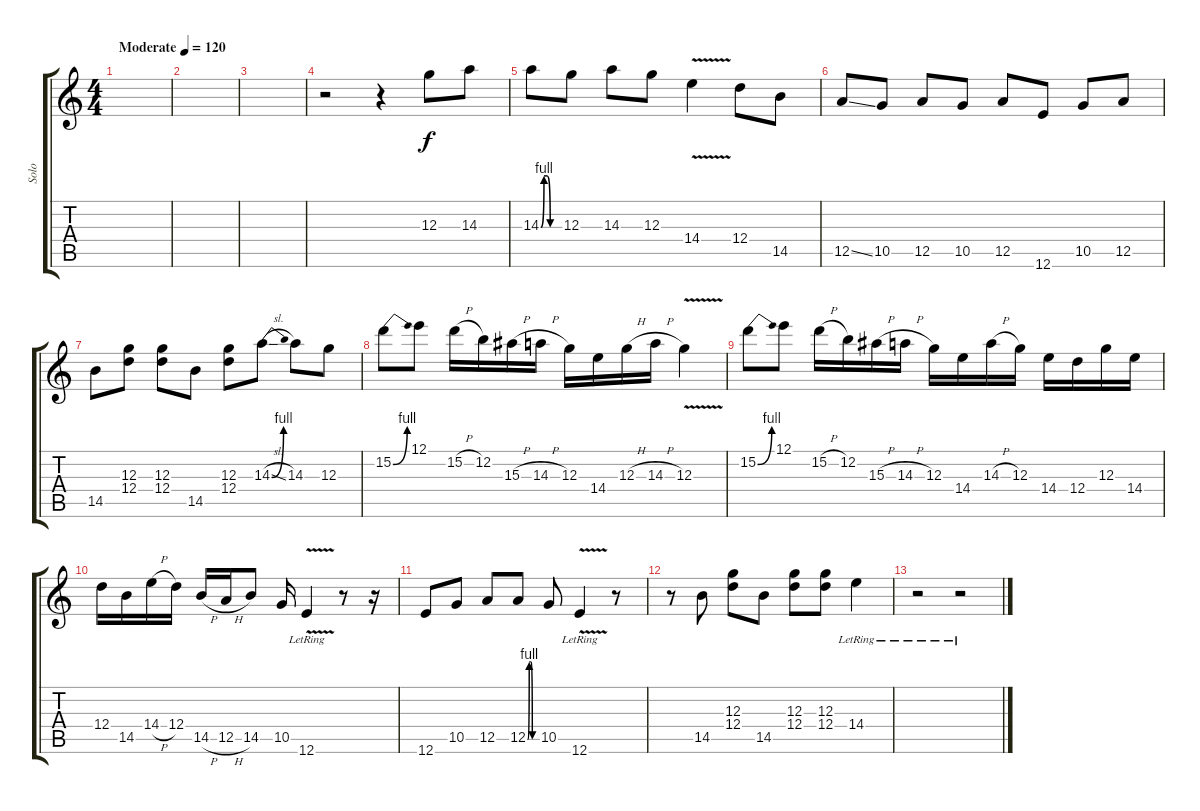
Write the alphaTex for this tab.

\track ("Solo" "Solo") {instrument distortionguitar}
\staff {score tabs}
\tuning (E4 B3 G3 D3 A2 E2) {hide}
\ts (4 4)
\tempo (120 "Moderate")
\clef g2
\ks c
|
|
|
r.2 r.4 12.3.8 14.3.8 |
14.3{be (custom 0 0 10 4 20 4 30 0 60 0)}.8 12.3.8 14.3.8 12.3.8 14.4{v}.4 12.4.8 14.5.8 |
12.5{ss}.8 10.5.8 12.5.8 10.5.8 12.5.8 12.6.8 10.5.8 12.5.8 |
14.5.8 (12.3 12.4).8 (12.3 12.4).8 14.5.8 (12.3 12.4).8 14.3{be (bend 0 0 60 4) sl}.8 14.3.8 12.3.8 |
15.2{be (bend 0 0 60 4)}.8 12.1.8 15.2{h}.16 12.2.16 15.3{h}.16 14.3{h}.16 12.3.16 14.4.16 12.3{h}.16 14.3{h}.16 12.3{v}.4 |
15.2{be (bend 0 0 60 4)}.8 12.1.8 15.2{h}.16 12.2.16 15.3{h}.16 14.3{h}.16 12.3.16 14.4.16 14.3{h}.16 12.3.16 14.4.16 12.4.16 12.3.16 14.4.16 |
12.4.16 14.5.16 14.4{h}.16 12.4.16 14.5{h}.16 12.5{h}.16 14.5.8 10.5.16 12.6{v lr}.4 r.8 r.16 |
12.6.8 10.5.8 12.5.8 12.5{be (custom 0 0 10 4 20 4 30 0 60 0)}.8 10.5.8 12.6{v lr}.4 r.8 |
r.8 14.5.8 (12.3 12.4).8 14.5.8 (12.3 12.4).8 (12.3 12.4).8 14.4{lr}.4 |
r.2 r.2
